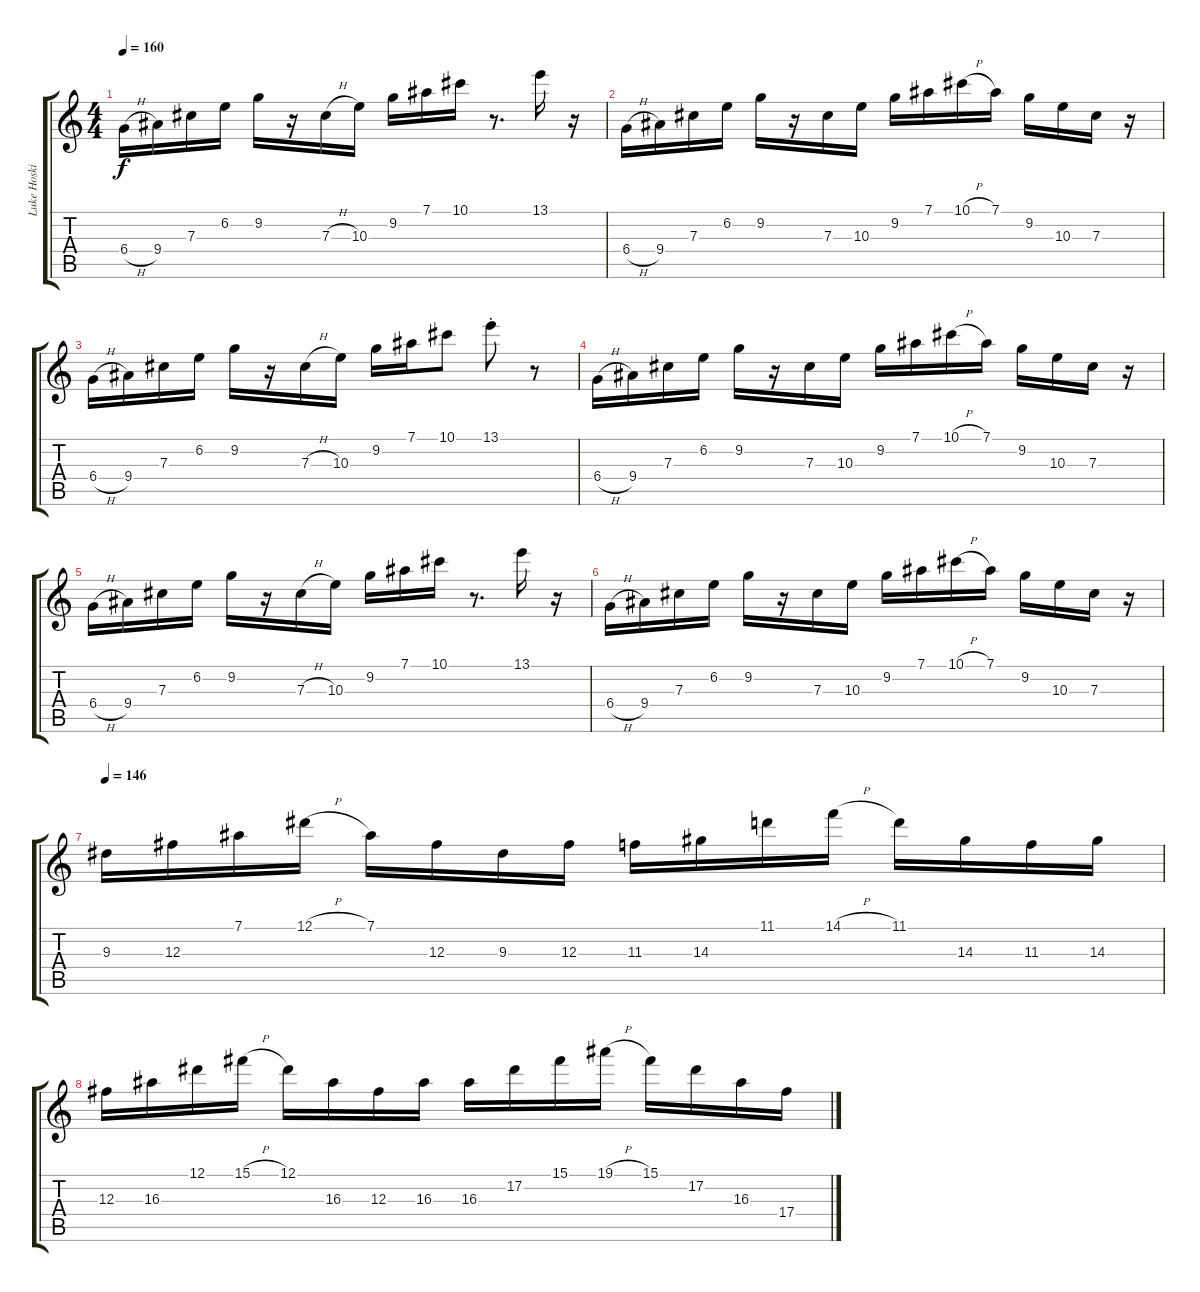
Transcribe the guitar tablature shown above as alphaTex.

\track ("Luke Hoskin" "Luke Hoski") {instrument distortionguitar}
\staff {score tabs}
\tuning (Eb4 Bb3 Gb3 Db3 Ab2 Eb2) {hide}
\ts (4 4)
\tempo 160
\clef g2
\ks c
6.4{h}.16{dy f} 9.4.16 7.3.16 6.2.16 9.2.16 r.16 7.3{h}.16 10.3.16 9.2.16 7.1.16 10.1.16 r.8{d} 13.1.16 r.16 |
6.4{h}.16 9.4.16 7.3.16 6.2.16 9.2.16 r.16 7.3.16 10.3.16 9.2.16 7.1.16 10.1{h}.16 7.1.16 9.2.16 10.3.16 7.3.16 r.16 |
6.4{h}.16 9.4.16 7.3.16 6.2.16 9.2.16 r.16 7.3{h}.16 10.3.16 9.2.16 7.1.16 10.1.8 13.1{st}.8 r.8 |
6.4{h}.16 9.4.16 7.3.16 6.2.16 9.2.16 r.16 7.3.16 10.3.16 9.2.16 7.1.16 10.1{h}.16 7.1.16 9.2.16 10.3.16 7.3.16 r.16 |
6.4{h}.16 9.4.16 7.3.16 6.2.16 9.2.16 r.16 7.3{h}.16 10.3.16 9.2.16 7.1.16 10.1.16 r.8{d} 13.1.16 r.16 |
6.4{h}.16 9.4.16 7.3.16 6.2.16 9.2.16 r.16 7.3.16 10.3.16 9.2.16 7.1.16 10.1{h}.16 7.1.16 9.2.16 10.3.16 7.3.16 r.16 |
\tempo 146
9.3.16 12.3.16 7.1.16 12.1{h}.16 7.1.16 12.3.16 9.3.16 12.3.16 11.3.16 14.3.16 11.1.16 14.1{h}.16 11.1.16 14.3.16 11.3.16 14.3.16 |
12.3.16 16.3.16 12.1.16 15.1{h}.16 12.1.16 16.3.16 12.3.16 16.3.16 16.3.16 17.2.16 15.1.16 19.1{h}.16 15.1.16 17.2.16 16.3.16 17.4.16
